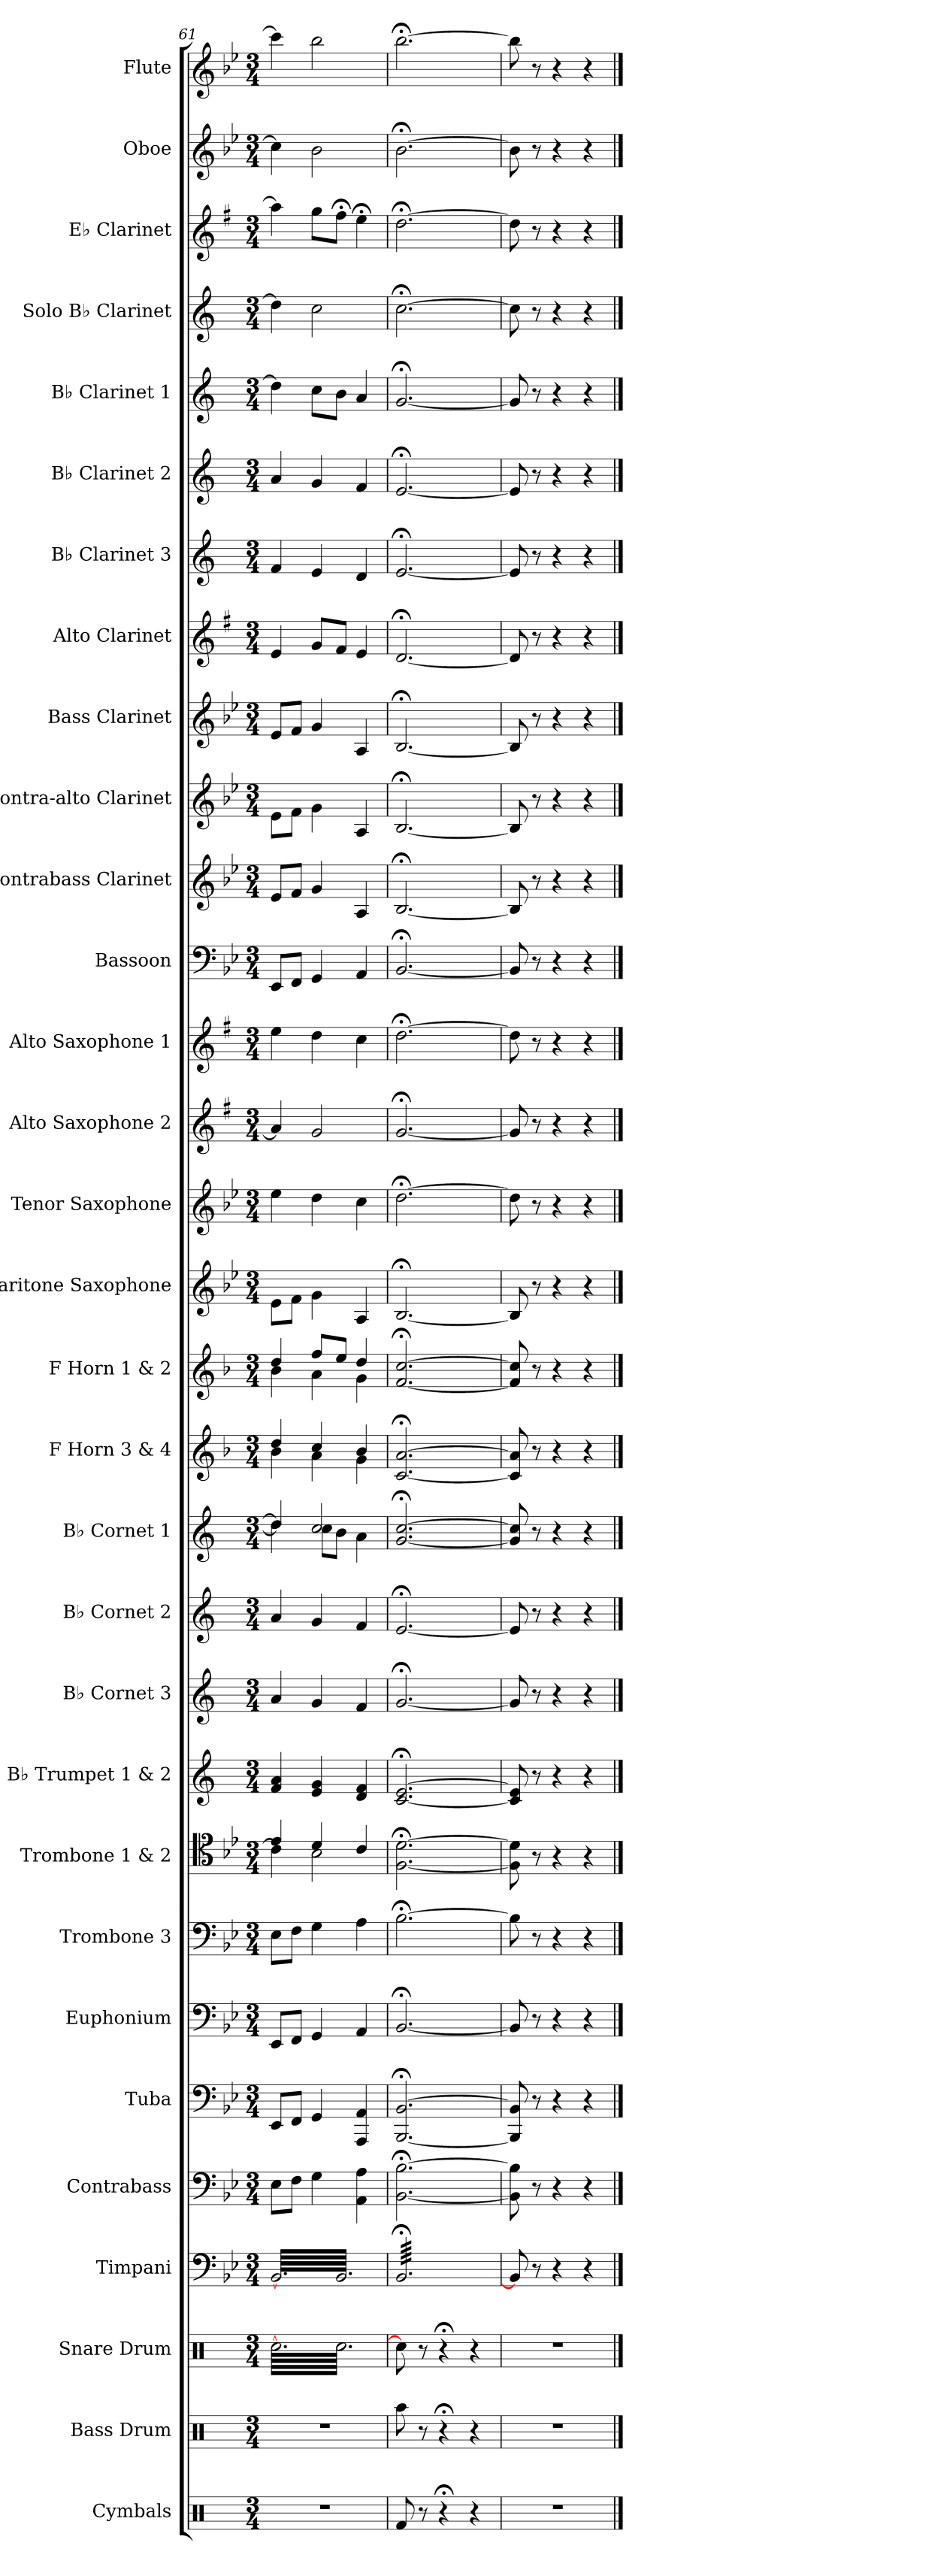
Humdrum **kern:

**kern	**kern	**kern	**kern	**kern	**kern	**kern	**kern	**kern	**kern	**kern	**kern	**kern	**kern	**kern	**kern	**kern	**kern	**kern	**kern	**kern	**kern	**kern	**kern	**kern	**kern	**kern	**kern	**kern	**kern	**kern
*part31	*part30	*part29	*part28	*part27	*part26	*part25	*part24	*part23	*part22	*part21	*part20	*part19	*part18	*part17	*part16	*part15	*part14	*part13	*part12	*part11	*part10	*part9	*part8	*part7	*part6	*part5	*part4	*part3	*part2	*part1
*staff31	*staff30	*staff29	*staff28	*staff27	*staff26	*staff25	*staff24	*staff23	*staff22	*staff21	*staff20	*staff19	*staff18	*staff17	*staff16	*staff15	*staff14	*staff13	*staff12	*staff11	*staff10	*staff9	*staff8	*staff7	*staff6	*staff5	*staff4	*staff3	*staff2	*staff1
*I"Cymbals	*I"Bass Drum	*I"Snare Drum	*I"Timpani	*I"Contrabass	*I"Tuba	*I"Euphonium	*I"Trombone 3	*I"Trombone 1 &amp; 2	*I"B♭ Trumpet 1 &amp; 2	*I"B♭ Cornet 3	*I"B♭ Cornet 2	*I"B♭ Cornet 1	*I"F Horn 3 &amp; 4	*I"F Horn 1 &amp; 2	*I"Baritone Saxophone	*I"Tenor Saxophone	*I"Alto Saxophone 2	*I"Alto Saxophone 1	*I"Bassoon	*I"Contrabass Clarinet	*I"Contra-alto Clarinet	*I"Bass Clarinet	*I"Alto Clarinet	*I"B♭ Clarinet 3	*I"B♭ Clarinet 2	*I"B♭ Clarinet 1	*I"Solo B♭ Clarinet	*I"E♭ Clarinet	*I"Oboe	*I"Flute
*I'Cym.	*I'B. Dr.	*I'S. Dr.	*I'Timp.	*I'Cb.	*I'Tba.	*I'Euph.	*I'Tbn. 3	*I'Tbn. 1 &amp; 2	*I'B♭ Tpt. 1 &amp; 2	*I'B♭ Cnt. 3	*I'B♭ Cnt. 2	*I'B♭ Cnt. 1	*I'F Hn. 3 &amp; 4	*I'F Hn. 1 &amp; 2	*I'Bar. Sax.	*I'T. Sax.	*I'A. Sax. 2	*I'A. Sax. 1	*I'Bsn.	*I'Cb. Cl.	*I'C-a. Cl.	*I'B. Cl.	*I'A. Cl.	*I'B♭ Cl. 3	*I'B♭ Cl. 2	*I'B♭ Cl. 1	*I'Solo B♭ Cl.	*I'E♭ Cl.	*I'Ob.	*I'Fl.
*clefX	*clefX	*clefX	*clefF4	*clefF4	*clefF4	*clefF4	*clefF4	*clefC4	*clefG2	*clefG2	*clefG2	*clefG2	*clefG2	*clefG2	*clefG2	*clefG2	*clefG2	*clefG2	*clefF4	*clefG2	*clefG2	*clefG2	*clefG2	*clefG2	*clefG2	*clefG2	*clefG2	*clefG2	*clefG2	*clefG2
*	*	*	*	*ITrd7c12	*	*	*	*	*ITrd1c2	*ITrd1c2	*ITrd1c2	*ITrd1c2	*ITrd4c7	*ITrd4c7	*ITrd12c21	*ITrd8c14	*ITrd5c9	*ITrd5c9	*	*ITrd15c26	*ITrd12c21	*ITrd8c14	*ITrd5c9	*ITrd1c2	*ITrd1c2	*ITrd1c2	*ITrd1c2	*ITrd-2c-3	*	*
*k[]	*k[]	*k[]	*k[b-e-]	*k[b-e-]	*k[b-e-]	*k[b-e-]	*k[b-e-]	*k[b-e-]	*k[b-e-]	*k[b-e-]	*k[b-e-]	*k[b-e-]	*k[b-e-]	*k[b-e-]	*k[b-e-]	*k[b-e-]	*k[b-e-]	*k[b-e-]	*k[b-e-]	*k[b-e-]	*k[b-e-]	*k[b-e-]	*k[b-e-]	*k[b-e-]	*k[b-e-]	*k[b-e-]	*k[b-e-]	*k[b-e-]	*k[b-e-]	*k[b-e-]
*M3/4	*M3/4	*M3/4	*M3/4	*M3/4	*M3/4	*M3/4	*M3/4	*M3/4	*M3/4	*M3/4	*M3/4	*M3/4	*M3/4	*M3/4	*M3/4	*M3/4	*M3/4	*M3/4	*M3/4	*M3/4	*M3/4	*M3/4	*M3/4	*M3/4	*M3/4	*M3/4	*M3/4	*M3/4	*M3/4	*M3/4
*MM92	*MM92	*MM92	*MM92	*MM92	*MM92	*MM92	*MM92	*MM92	*MM92	*MM92	*MM92	*MM92	*MM92	*MM92	*MM92	*MM92	*MM92	*MM92	*MM92	*MM92	*MM92	*MM92	*MM92	*MM92	*MM92	*MM92	*MM92	*MM92	*MM92	*MM92
=61	=61	=61	=61	=61	=61	=61	=61	=61	=61	=61	=61	=61	=61	=61	=61	=61	=61	=61	=61	=61	=61	=61	=61	=61	=61	=61	=61	=61	=61	=61
*	*	*	*	*	*	*	*	*^	*	*	*	*^	*^	*^	*	*	*	*	*	*	*	*	*	*	*	*	*	*	*	*^
*	*	*tremolo	*	*	*	*	*	*	*	*	*	*	*	*	*	*	*	*	*	*	*	*	*	*	*	*	*	*	*	*	*	*	*	*	*
*	*	*	*tremolo	*	*	*	*	*	*	*	*	*	*	*	*	*	*	*	*	*	*	*	*	*	*	*	*	*	*	*	*	*	*	*	*
2.r	2.r	[64Rcc\LLLL	[64BB-/LLLL	8EE-\L	8EE-/L	8EE-/L	8E-\L	4e-/	4c\]	4e-/ 4g/	4g/	4g/	4cc/]	4cc\]	4g/	4e-\	4g/	4e-\	8E-\L	4e-\	4c/]	4g\	8EE-/L	8EE-/L	8E-\L	8E-/L	4G/	4e-/	4g/	4cc\]	4cc\]	4ccc\]	4cc\]	4ccc\]	2ryy
.	.	64Rcc\	64BB-/	.	.	.	.	.	.	.	.	.	.	.	.	.	.	.	.	.	.	.	.	.	.	.	.	.	.	.	.	.	.	.	.
.	.	64Rcc\	64BB-/	.	.	.	.	.	.	.	.	.	.	.	.	.	.	.	.	.	.	.	.	.	.	.	.	.	.	.	.	.	.	.	.
.	.	64Rcc\	64BB-/	.	.	.	.	.	.	.	.	.	.	.	.	.	.	.	.	.	.	.	.	.	.	.	.	.	.	.	.	.	.	.	.
.	.	64Rcc\	64BB-/	.	.	.	.	.	.	.	.	.	.	.	.	.	.	.	.	.	.	.	.	.	.	.	.	.	.	.	.	.	.	.	.
.	.	64Rcc\	64BB-/	.	.	.	.	.	.	.	.	.	.	.	.	.	.	.	.	.	.	.	.	.	.	.	.	.	.	.	.	.	.	.	.
.	.	64Rcc\	64BB-/	.	.	.	.	.	.	.	.	.	.	.	.	.	.	.	.	.	.	.	.	.	.	.	.	.	.	.	.	.	.	.	.
.	.	64Rcc\	64BB-/	.	.	.	.	.	.	.	.	.	.	.	.	.	.	.	.	.	.	.	.	.	.	.	.	.	.	.	.	.	.	.	.
.	.	64Rcc\	64BB-/	8FF\J	8FF/J	8FF/J	8F\J	.	.	.	.	.	.	.	.	.	.	.	8F\J	.	.	.	8FF/J	8FF/J	8F\J	8F/J	.	.	.	.	.	.	.	.	.
.	.	64Rcc\	64BB-/	.	.	.	.	.	.	.	.	.	.	.	.	.	.	.	.	.	.	.	.	.	.	.	.	.	.	.	.	.	.	.	.
.	.	64Rcc\	64BB-/	.	.	.	.	.	.	.	.	.	.	.	.	.	.	.	.	.	.	.	.	.	.	.	.	.	.	.	.	.	.	.	.
.	.	64Rcc\	64BB-/	.	.	.	.	.	.	.	.	.	.	.	.	.	.	.	.	.	.	.	.	.	.	.	.	.	.	.	.	.	.	.	.
.	.	64Rcc\	64BB-/	.	.	.	.	.	.	.	.	.	.	.	.	.	.	.	.	.	.	.	.	.	.	.	.	.	.	.	.	.	.	.	.
.	.	64Rcc\	64BB-/	.	.	.	.	.	.	.	.	.	.	.	.	.	.	.	.	.	.	.	.	.	.	.	.	.	.	.	.	.	.	.	.
.	.	64Rcc\	64BB-/	.	.	.	.	.	.	.	.	.	.	.	.	.	.	.	.	.	.	.	.	.	.	.	.	.	.	.	.	.	.	.	.
.	.	64Rcc\	64BB-/	.	.	.	.	.	.	.	.	.	.	.	.	.	.	.	.	.	.	.	.	.	.	.	.	.	.	.	.	.	.	.	.
*	*	*	*	*	*	*	*	*	*	*	*	*	*	*	*	*	*	*	*	*	*	*	*	*	*	*	*	*	*	*	*	*	*	*MM88	*
.	.	64Rcc\	64BB-/	4GG\	4GG/	4GG/	4G\	4d/	2B-\	4d/ 4f/	4f/	4f/	2b-/	8b-\L	4f/	4d\	8b-/L	4d\	4G\	4d\	2B-/	4f\	4GG/	4GG/	4G\	4G/	8B-/L	4d/	4f/	8b-\L	2b-\	8bb-\L	2b-\	2bb-\	.
.	.	64Rcc\	64BB-/	.	.	.	.	.	.	.	.	.	.	.	.	.	.	.	.	.	.	.	.	.	.	.	.	.	.	.	.	.	.	.	.
.	.	64Rcc\	64BB-/	.	.	.	.	.	.	.	.	.	.	.	.	.	.	.	.	.	.	.	.	.	.	.	.	.	.	.	.	.	.	.	.
.	.	64Rcc\	64BB-/	.	.	.	.	.	.	.	.	.	.	.	.	.	.	.	.	.	.	.	.	.	.	.	.	.	.	.	.	.	.	.	.
.	.	64Rcc\	64BB-/	.	.	.	.	.	.	.	.	.	.	.	.	.	.	.	.	.	.	.	.	.	.	.	.	.	.	.	.	.	.	.	.
.	.	64Rcc\	64BB-/	.	.	.	.	.	.	.	.	.	.	.	.	.	.	.	.	.	.	.	.	.	.	.	.	.	.	.	.	.	.	.	.
.	.	64Rcc\	64BB-/	.	.	.	.	.	.	.	.	.	.	.	.	.	.	.	.	.	.	.	.	.	.	.	.	.	.	.	.	.	.	.	.
.	.	64Rcc\	64BB-/	.	.	.	.	.	.	.	.	.	.	.	.	.	.	.	.	.	.	.	.	.	.	.	.	.	.	.	.	.	.	.	.
.	.	64Rcc\	64BB-/	.	.	.	.	.	.	.	.	.	.	8a\J	.	.	8a/J	.	.	.	.	.	.	.	.	.	8A/J	.	.	8a\J	.	8aa;<\J	.	.	.
.	.	64Rcc\	64BB-/	.	.	.	.	.	.	.	.	.	.	.	.	.	.	.	.	.	.	.	.	.	.	.	.	.	.	.	.	.	.	.	.
.	.	64Rcc\	64BB-/	.	.	.	.	.	.	.	.	.	.	.	.	.	.	.	.	.	.	.	.	.	.	.	.	.	.	.	.	.	.	.	.
.	.	64Rcc\	64BB-/	.	.	.	.	.	.	.	.	.	.	.	.	.	.	.	.	.	.	.	.	.	.	.	.	.	.	.	.	.	.	.	.
.	.	64Rcc\	64BB-/	.	.	.	.	.	.	.	.	.	.	.	.	.	.	.	.	.	.	.	.	.	.	.	.	.	.	.	.	.	.	.	.
.	.	64Rcc\	64BB-/	.	.	.	.	.	.	.	.	.	.	.	.	.	.	.	.	.	.	.	.	.	.	.	.	.	.	.	.	.	.	.	.
.	.	64Rcc\	64BB-/	.	.	.	.	.	.	.	.	.	.	.	.	.	.	.	.	.	.	.	.	.	.	.	.	.	.	.	.	.	.	.	.
.	.	64Rcc\	64BB-/	.	.	.	.	.	.	.	.	.	.	.	.	.	.	.	.	.	.	.	.	.	.	.	.	.	.	.	.	.	.	.	.
*	*	*	*	*	*	*	*	*	*	*	*	*	*	*	*	*	*	*	*	*	*	*	*	*	*	*	*	*	*	*	*	*	*	*MM84	*
.	.	64Rcc\	64BB-/	4AAA\ 4AA\	4AAA/ 4AA/	4AA/	4A\	4c/	.	4c/ 4e-/	4e-/	4e-/	.	4g\	4e-/	4c\	4g/	4c\	4AA/	4c\	.	4e-\	4AA/	4AAA/	4AA/	4AA/	4G/	4c/	4e-/	4g/	.	4gg;<\	.	.	4ryy
.	.	64Rcc\	64BB-/	.	.	.	.	.	.	.	.	.	.	.	.	.	.	.	.	.	.	.	.	.	.	.	.	.	.	.	.	.	.	.	.
.	.	64Rcc\	64BB-/	.	.	.	.	.	.	.	.	.	.	.	.	.	.	.	.	.	.	.	.	.	.	.	.	.	.	.	.	.	.	.	.
.	.	64Rcc\	64BB-/	.	.	.	.	.	.	.	.	.	.	.	.	.	.	.	.	.	.	.	.	.	.	.	.	.	.	.	.	.	.	.	.
.	.	64Rcc\	64BB-/	.	.	.	.	.	.	.	.	.	.	.	.	.	.	.	.	.	.	.	.	.	.	.	.	.	.	.	.	.	.	.	.
.	.	64Rcc\	64BB-/	.	.	.	.	.	.	.	.	.	.	.	.	.	.	.	.	.	.	.	.	.	.	.	.	.	.	.	.	.	.	.	.
.	.	64Rcc\	64BB-/	.	.	.	.	.	.	.	.	.	.	.	.	.	.	.	.	.	.	.	.	.	.	.	.	.	.	.	.	.	.	.	.
.	.	64Rcc\	64BB-/	.	.	.	.	.	.	.	.	.	.	.	.	.	.	.	.	.	.	.	.	.	.	.	.	.	.	.	.	.	.	.	.
.	.	64Rcc\	64BB-/	.	.	.	.	.	.	.	.	.	.	.	.	.	.	.	.	.	.	.	.	.	.	.	.	.	.	.	.	.	.	.	.
.	.	64Rcc\	64BB-/	.	.	.	.	.	.	.	.	.	.	.	.	.	.	.	.	.	.	.	.	.	.	.	.	.	.	.	.	.	.	.	.
.	.	64Rcc\	64BB-/	.	.	.	.	.	.	.	.	.	.	.	.	.	.	.	.	.	.	.	.	.	.	.	.	.	.	.	.	.	.	.	.
.	.	64Rcc\	64BB-/	.	.	.	.	.	.	.	.	.	.	.	.	.	.	.	.	.	.	.	.	.	.	.	.	.	.	.	.	.	.	.	.
.	.	64Rcc\	64BB-/	.	.	.	.	.	.	.	.	.	.	.	.	.	.	.	.	.	.	.	.	.	.	.	.	.	.	.	.	.	.	.	.
.	.	64Rcc\	64BB-/	.	.	.	.	.	.	.	.	.	.	.	.	.	.	.	.	.	.	.	.	.	.	.	.	.	.	.	.	.	.	.	.
.	.	64Rcc\	64BB-/	.	.	.	.	.	.	.	.	.	.	.	.	.	.	.	.	.	.	.	.	.	.	.	.	.	.	.	.	.	.	.	.
.	.	64Rcc\JJJJ	64BB-/JJJJ	.	.	.	.	.	.	.	.	.	.	.	.	.	.	.	.	.	.	.	.	.	.	.	.	.	.	.	.	.	.	.	.
*	*	*Xtremolo	*	*	*	*	*	*	*	*	*	*	*	*	*	*	*	*	*	*	*	*	*	*	*	*	*	*	*	*	*	*	*	*	*
*	*	*	*	*	*	*	*	*	*	*	*	*	*v	*v	*	*	*v	*v	*	*	*	*	*	*	*	*	*	*	*	*	*	*	*	*v	*v
*	*	*	*	*	*	*	*	*v	*v	*	*	*	*	*v	*v	*	*	*	*	*	*	*	*	*	*	*	*	*	*	*	*	*
=62	=62	=62	=62	=62	=62	=62	=62	=62	=62	=62	=62	=62	=62	=62	=62	=62	=62	=62	=62	=62	=62	=62	=62	=62	=62	=62	=62	=62	=62	=62
*	*	*	*	*	*	*	*	*	*	*	*	*	*	*	*	*	*	*	*	*	*	*	*	*	*	*	*	*	*	*MM80
8Rf/	8Raa\	8Rcc\]	64BB-;</LLLL	[2.BBB-\;< [2.BB-\;<	[2.BBB-/;< [2.BB-/;<	[2.BB-;</	[2.B-;<\	[2.F\;< [2.d\;<	[2.B-/;< [2.d/;<	[2.f;</	[2.d;</	[2.f/;< [2.b-/;<	[2.F/;< [2.d/;<	[2.B-/;< [2.f/;<	[2.BB-;</	[2.d;<\	[2.B-;</	[2.f;<\	[2.BB-;</	[2.BBB-;</	[2.BB-;</	[2.BB-;</	[2.F;</	[2.d;</	[2.d;</	[2.f;</	[2.b-;<\	[2.ff;<\	[2.b-;<\	[2.bb-;<\
.	.	.	64BB-;</	.	.	.	.	.	.	.	.	.	.	.	.	.	.	.	.	.	.	.	.	.	.	.	.	.	.	.
.	.	.	64BB-;</	.	.	.	.	.	.	.	.	.	.	.	.	.	.	.	.	.	.	.	.	.	.	.	.	.	.	.
.	.	.	64BB-;</	.	.	.	.	.	.	.	.	.	.	.	.	.	.	.	.	.	.	.	.	.	.	.	.	.	.	.
.	.	.	64BB-;</	.	.	.	.	.	.	.	.	.	.	.	.	.	.	.	.	.	.	.	.	.	.	.	.	.	.	.
.	.	.	64BB-;</	.	.	.	.	.	.	.	.	.	.	.	.	.	.	.	.	.	.	.	.	.	.	.	.	.	.	.
.	.	.	64BB-;</	.	.	.	.	.	.	.	.	.	.	.	.	.	.	.	.	.	.	.	.	.	.	.	.	.	.	.
.	.	.	64BB-;</	.	.	.	.	.	.	.	.	.	.	.	.	.	.	.	.	.	.	.	.	.	.	.	.	.	.	.
8r	8r	8r	64BB-;</	.	.	.	.	.	.	.	.	.	.	.	.	.	.	.	.	.	.	.	.	.	.	.	.	.	.	.
.	.	.	64BB-;</	.	.	.	.	.	.	.	.	.	.	.	.	.	.	.	.	.	.	.	.	.	.	.	.	.	.	.
.	.	.	64BB-;</	.	.	.	.	.	.	.	.	.	.	.	.	.	.	.	.	.	.	.	.	.	.	.	.	.	.	.
.	.	.	64BB-;</	.	.	.	.	.	.	.	.	.	.	.	.	.	.	.	.	.	.	.	.	.	.	.	.	.	.	.
.	.	.	64BB-;</	.	.	.	.	.	.	.	.	.	.	.	.	.	.	.	.	.	.	.	.	.	.	.	.	.	.	.
.	.	.	64BB-;</	.	.	.	.	.	.	.	.	.	.	.	.	.	.	.	.	.	.	.	.	.	.	.	.	.	.	.
.	.	.	64BB-;</	.	.	.	.	.	.	.	.	.	.	.	.	.	.	.	.	.	.	.	.	.	.	.	.	.	.	.
.	.	.	64BB-;</	.	.	.	.	.	.	.	.	.	.	.	.	.	.	.	.	.	.	.	.	.	.	.	.	.	.	.
4r;<	4r;<	4r;<	64BB-;</	.	.	.	.	.	.	.	.	.	.	.	.	.	.	.	.	.	.	.	.	.	.	.	.	.	.	.
.	.	.	64BB-;</	.	.	.	.	.	.	.	.	.	.	.	.	.	.	.	.	.	.	.	.	.	.	.	.	.	.	.
.	.	.	64BB-;</	.	.	.	.	.	.	.	.	.	.	.	.	.	.	.	.	.	.	.	.	.	.	.	.	.	.	.
.	.	.	64BB-;</	.	.	.	.	.	.	.	.	.	.	.	.	.	.	.	.	.	.	.	.	.	.	.	.	.	.	.
.	.	.	64BB-;</	.	.	.	.	.	.	.	.	.	.	.	.	.	.	.	.	.	.	.	.	.	.	.	.	.	.	.
.	.	.	64BB-;</	.	.	.	.	.	.	.	.	.	.	.	.	.	.	.	.	.	.	.	.	.	.	.	.	.	.	.
.	.	.	64BB-;</	.	.	.	.	.	.	.	.	.	.	.	.	.	.	.	.	.	.	.	.	.	.	.	.	.	.	.
.	.	.	64BB-;</	.	.	.	.	.	.	.	.	.	.	.	.	.	.	.	.	.	.	.	.	.	.	.	.	.	.	.
.	.	.	64BB-;</	.	.	.	.	.	.	.	.	.	.	.	.	.	.	.	.	.	.	.	.	.	.	.	.	.	.	.
.	.	.	64BB-;</	.	.	.	.	.	.	.	.	.	.	.	.	.	.	.	.	.	.	.	.	.	.	.	.	.	.	.
.	.	.	64BB-;</	.	.	.	.	.	.	.	.	.	.	.	.	.	.	.	.	.	.	.	.	.	.	.	.	.	.	.
.	.	.	64BB-;</	.	.	.	.	.	.	.	.	.	.	.	.	.	.	.	.	.	.	.	.	.	.	.	.	.	.	.
.	.	.	64BB-;</	.	.	.	.	.	.	.	.	.	.	.	.	.	.	.	.	.	.	.	.	.	.	.	.	.	.	.
.	.	.	64BB-;</	.	.	.	.	.	.	.	.	.	.	.	.	.	.	.	.	.	.	.	.	.	.	.	.	.	.	.
.	.	.	64BB-;</	.	.	.	.	.	.	.	.	.	.	.	.	.	.	.	.	.	.	.	.	.	.	.	.	.	.	.
.	.	.	64BB-;</	.	.	.	.	.	.	.	.	.	.	.	.	.	.	.	.	.	.	.	.	.	.	.	.	.	.	.
4r	4r	4r	64BB-;</	.	.	.	.	.	.	.	.	.	.	.	.	.	.	.	.	.	.	.	.	.	.	.	.	.	.	.
.	.	.	64BB-;</	.	.	.	.	.	.	.	.	.	.	.	.	.	.	.	.	.	.	.	.	.	.	.	.	.	.	.
.	.	.	64BB-;</	.	.	.	.	.	.	.	.	.	.	.	.	.	.	.	.	.	.	.	.	.	.	.	.	.	.	.
.	.	.	64BB-;</	.	.	.	.	.	.	.	.	.	.	.	.	.	.	.	.	.	.	.	.	.	.	.	.	.	.	.
.	.	.	64BB-;</	.	.	.	.	.	.	.	.	.	.	.	.	.	.	.	.	.	.	.	.	.	.	.	.	.	.	.
.	.	.	64BB-;</	.	.	.	.	.	.	.	.	.	.	.	.	.	.	.	.	.	.	.	.	.	.	.	.	.	.	.
.	.	.	64BB-;</	.	.	.	.	.	.	.	.	.	.	.	.	.	.	.	.	.	.	.	.	.	.	.	.	.	.	.
.	.	.	64BB-;</	.	.	.	.	.	.	.	.	.	.	.	.	.	.	.	.	.	.	.	.	.	.	.	.	.	.	.
.	.	.	64BB-;</	.	.	.	.	.	.	.	.	.	.	.	.	.	.	.	.	.	.	.	.	.	.	.	.	.	.	.
.	.	.	64BB-;</	.	.	.	.	.	.	.	.	.	.	.	.	.	.	.	.	.	.	.	.	.	.	.	.	.	.	.
.	.	.	64BB-;</	.	.	.	.	.	.	.	.	.	.	.	.	.	.	.	.	.	.	.	.	.	.	.	.	.	.	.
.	.	.	64BB-;</	.	.	.	.	.	.	.	.	.	.	.	.	.	.	.	.	.	.	.	.	.	.	.	.	.	.	.
.	.	.	64BB-;</	.	.	.	.	.	.	.	.	.	.	.	.	.	.	.	.	.	.	.	.	.	.	.	.	.	.	.
.	.	.	64BB-;</	.	.	.	.	.	.	.	.	.	.	.	.	.	.	.	.	.	.	.	.	.	.	.	.	.	.	.
.	.	.	64BB-;</	.	.	.	.	.	.	.	.	.	.	.	.	.	.	.	.	.	.	.	.	.	.	.	.	.	.	.
.	.	.	64BB-;</JJJJ	.	.	.	.	.	.	.	.	.	.	.	.	.	.	.	.	.	.	.	.	.	.	.	.	.	.	.
*	*	*	*Xtremolo	*	*	*	*	*	*	*	*	*	*	*	*	*	*	*	*	*	*	*	*	*	*	*	*	*	*	*
=63	=63	=63	=63	=63	=63	=63	=63	=63	=63	=63	=63	=63	=63	=63	=63	=63	=63	=63	=63	=63	=63	=63	=63	=63	=63	=63	=63	=63	=63	=63
2.r	2.r	2.r	8BB-/]	8BBB-\] 8BB-\]	8BBB-/] 8BB-/]	8BB-/]	8B-\]	8F\] 8d\]	8B-/] 8d/]	8f/]	8d/]	8f/] 8b-/]	8F/] 8d/]	8B-/] 8f/]	8BB-/]	8d\]	8B-/]	8f\]	8BB-/]	8BBB-/]	8BB-/]	8BB-/]	8F/]	8d/]	8d/]	8f/]	8b-\]	8ff\]	8b-\]	8bb-\]
.	.	.	8r	8r	8r	8r	8r	8r	8r	8r	8r	8r	8r	8r	8r	8r	8r	8r	8r	8r	8r	8r	8r	8r	8r	8r	8r	8r	8r	8r
.	.	.	4r	4r	4r	4r	4r	4r	4r	4r	4r	4r	4r	4r	4r	4r	4r	4r	4r	4r	4r	4r	4r	4r	4r	4r	4r	4r	4r	4r
.	.	.	4r	4r	4r	4r	4r	4r	4r	4r	4r	4r	4r	4r	4r	4r	4r	4r	4r	4r	4r	4r	4r	4r	4r	4r	4r	4r	4r	4r
==	==	==	==	==	==	==	==	==	==	==	==	==	==	==	==	==	==	==	==	==	==	==	==	==	==	==	==	==	==	==
*-	*-	*-	*-	*-	*-	*-	*-	*-	*-	*-	*-	*-	*-	*-	*-	*-	*-	*-	*-	*-	*-	*-	*-	*-	*-	*-	*-	*-	*-	*-
